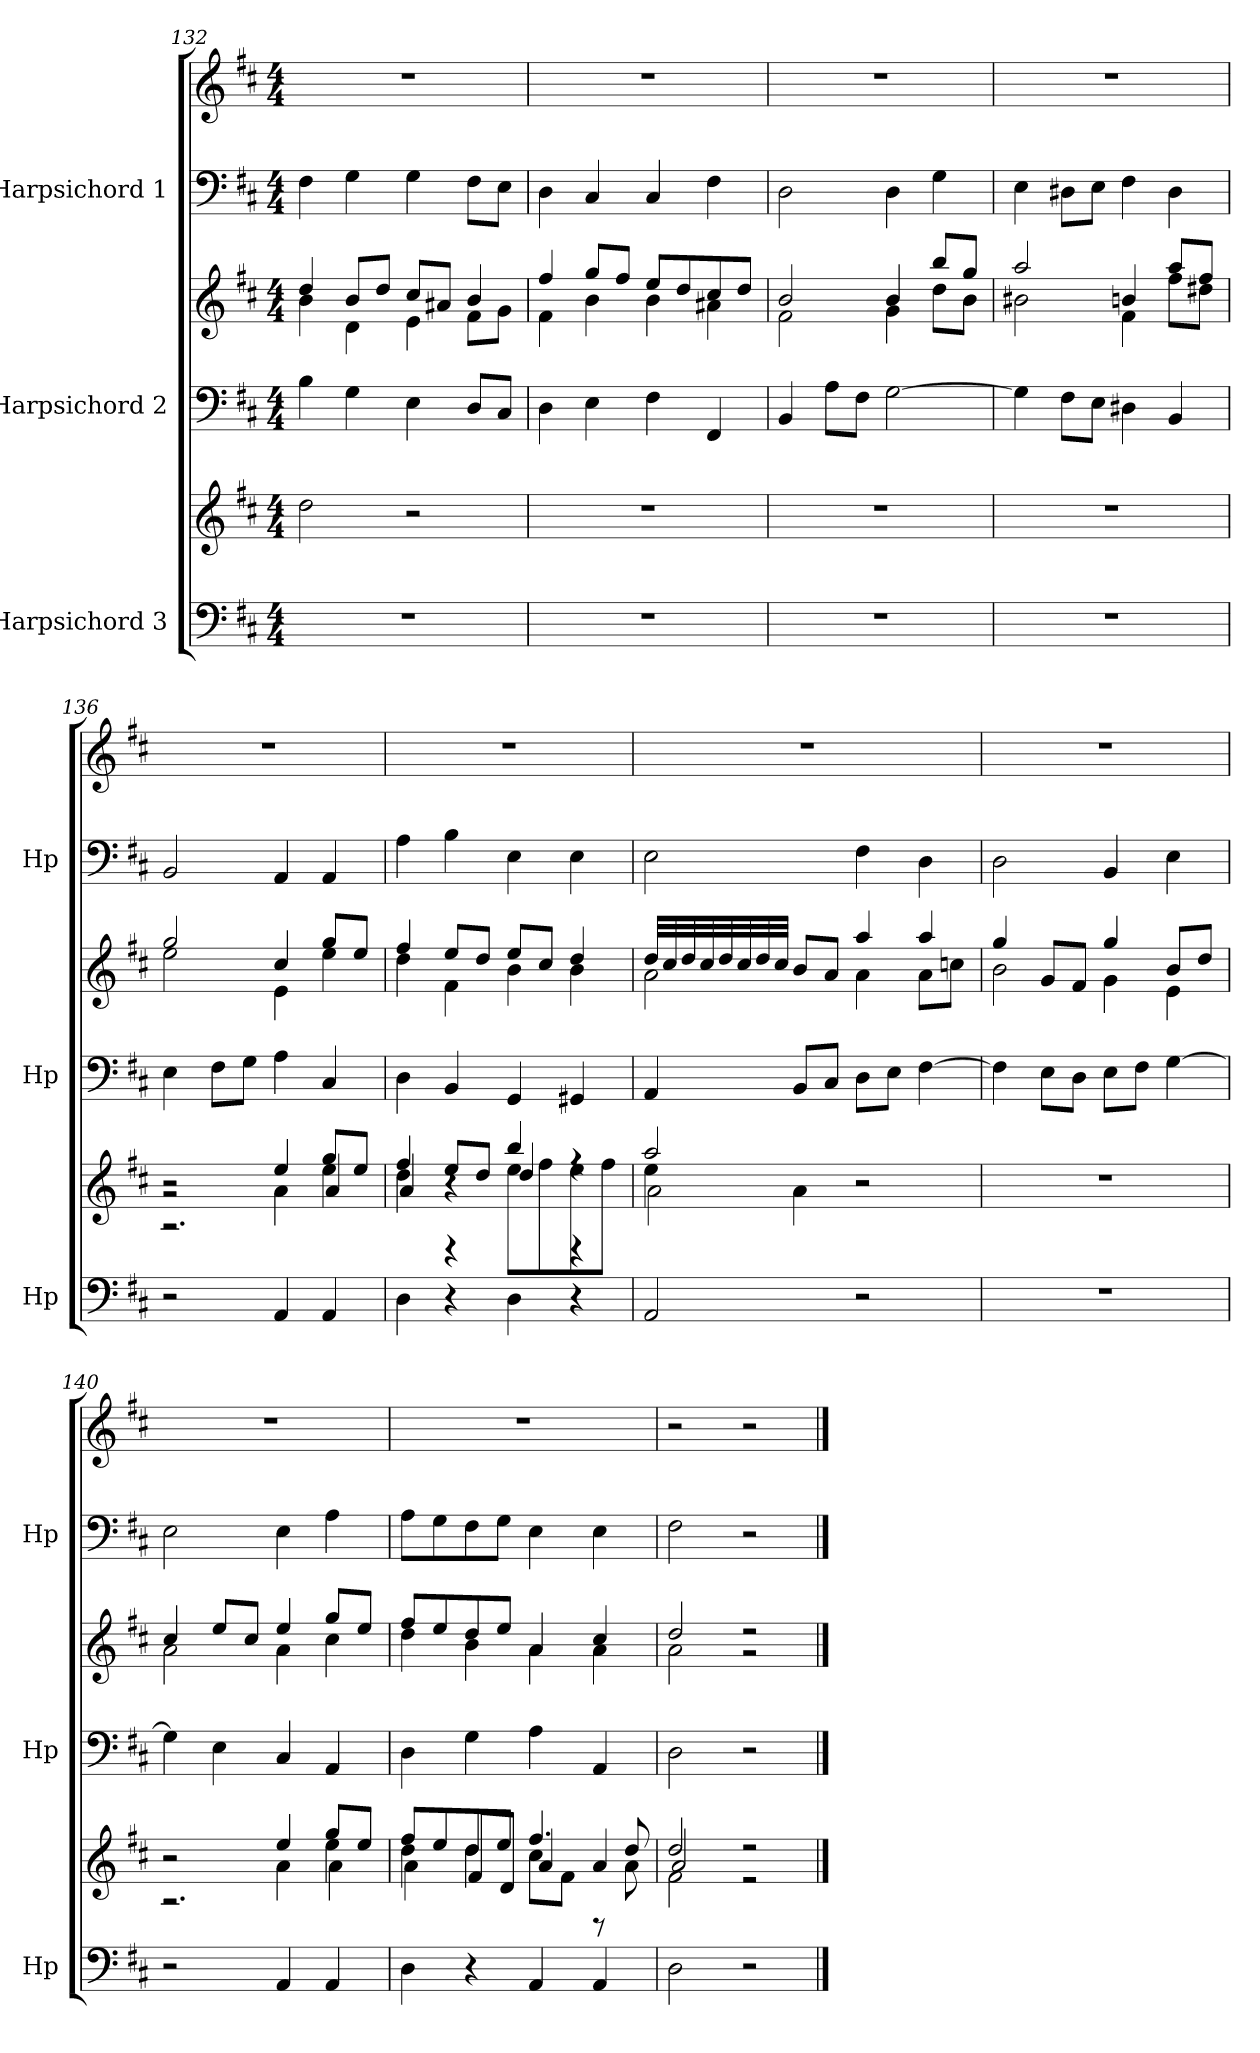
**kern	**kern	**kern	**kern	**kern	**kern
*part3	*part3	*part2	*part2	*part1	*part1
*staff6	*staff5	*staff4	*staff3	*staff2	*staff1
*I"Harpsichord 3	*	*I"Harpsichord 2	*	*I"Harpsichord 1	*
*I'Hp	*	*I'Hp	*	*I'Hp	*
*clefF4	*clefG2	*clefF4	*clefG2	*clefF4	*clefG2
*k[f#c#]	*k[f#c#]	*k[f#c#]	*k[f#c#]	*k[f#c#]	*k[f#c#]
*M4/4	*M4/4	*M4/4	*M4/4	*M4/4	*M4/4
=132	=132	=132	=132	=132	=132
*	*	*	*^	*	*
1r	2dd\	4B\	4dd/	4b\	4F#\	1r
.	.	4G\	8b/L	4d\	4G\	.
.	.	.	8dd/J	.	.	.
.	2r	4E\	8cc#/L	4e\	4G\	.
.	.	.	8a#X/J	.	.	.
.	.	8D/L	4b/	8f#\L	8F#\L	.
.	.	8C#/J	.	8g\J	8E\J	.
=133	=133	=133	=133	=133	=133	=133
1r	1r	4D\	4ff#/	4f#\	4D\	1r
.	.	4E\	8gg/L	4b\	4C#/	.
.	.	.	8ff#/J	.	.	.
.	.	4F#\	8ee/L	4b\	4C#/	.
.	.	.	8dd/	.	.	.
.	.	4FF#/	8cc#/	4a#X\	4F#\	.
.	.	.	8dd/J	.	.	.
!!LO:LB:g=z
=134	=134	=134	=134	=134	=134	=134
1r	1r	4BB/	2b/	2f#\	2D\	1r
.	.	8A\L	.	.	.	.
.	.	8F#\J	.	.	.	.
.	.	[2G\	4b/	4g\	4D\	.
.	.	.	8bb/L	8dd\L	4G\	.
.	.	.	8gg/J	8b\J	.	.
=135	=135	=135	=135	=135	=135	=135
1r	1r	4G\]	2aa/	2b#X\	4E\	1r
.	.	8F#\L	.	.	8D#X\L	.
.	.	8E\J	.	.	8E\J	.
.	.	4D#X\	4bn/	4f#\	4F#\	.
.	.	4BB/	8aa/L	8ff#\L	4D#\	.
.	.	.	8ff#/J	8dd#X\J	.	.
=136	=136	=136	=136	=136	=136	=136
*	*^	*	*	*	*	*
*	*	*^	*	*	*	*	*
2r	2rg	2r	2.rA	4E\	2gg/	2ee\	2BB/	1r
.	.	.	.	8F#\L	.	.	.	.
.	.	.	.	8G\J	.	.	.	.
4AA/	4ee/	4a\	.	4A\	4cc#/	4e\	4AA/	.
4AA/	8gg/L	4ee\	4a/	4C#/	8gg/L	4ee\	4AA/	.
.	8ee/J	.	.	.	8ee/J	.	.	.
=137	=137	=137	=137	=137	=137	=137	=137	=137
4D\	4ff#/	4dd\	4a/	4D\	4ff#/	4dd\	4A\	1r
4r	8ee/L	4r	4rD	4BB/	8ee/L	4f#\	4B\	.
.	8dd/J	.	.	.	8dd/J	.	.	.
4D\	4bb/	8ee\L	4dd/	4GG/	8ee/L	4b\	4E\	.
.	.	8ff#\	.	.	8cc#/J	.	.	.
4r	4rff	8ee\	4rD	4GG#X/	4dd/	4b\	4E\	.
.	.	8ff#\J	.	.	.	.	.	.
=138	=138	=138	=138	=138	=138	=138	=138	=138
2AA/	2aa/	4ee\	2a\	4AA/	32dd/LLL	2a\	2E\	1r
.	.	.	.	.	32cc#/	.	.	.
.	.	.	.	.	32dd/	.	.	.
.	.	.	.	.	32cc#/	.	.	.
.	.	.	.	.	32dd/	.	.	.
.	.	.	.	.	32cc#/	.	.	.
.	.	.	.	.	32dd/	.	.	.
.	.	.	.	.	32cc#/JJJ	.	.	.
.	.	4a\	.	8BB/L	8b/L	.	.	.
.	.	.	.	8C#/J	8a/J	.	.	.
2r	2r	2r	2r	8D\L	4aa/	4a\	4F#\	.
.	.	.	.	8E\J	.	.	.	.
.	.	.	.	[4F#\	4aa/	8a\L	4D\	.
.	.	.	.	.	.	8ccn\J	.	.
*	*v	*v	*v	*	*	*	*	*
!!LO:PB:g=z
=139	=139	=139	=139	=139	=139	=139
1r	1r	4F#\]	4gg/	2b\	2D\	1r
.	.	8E\L	8g/L	.	.	.
.	.	8D\J	8f#/J	.	.	.
.	.	8E\L	4gg/	4g\	4BB/	.
.	.	8F#\J	.	.	.	.
.	.	[4G\	8b/L	4e\	4E\	.
.	.	.	8dd/J	.	.	.
=140	=140	=140	=140	=140	=140	=140
*	*^	*	*	*	*	*
*	*	*^	*	*	*	*	*
2r	2r	2r	2.rA	4G\]	4cc#/	2a\	2E\	1r
.	.	.	.	4E\	8ee/L	.	.	.
.	.	.	.	.	8cc#/J	.	.	.
4AA/	4ee/	4a\	.	4C#/	4ee/	4a\	4E\	.
4AA/	8gg/L	4ee\	4a\	4AA/	8gg/L	4cc#\	4A\	.
.	8ee/J	.	.	.	8ee/J	.	.	.
=141	=141	=141	=141	=141	=141	=141	=141	=141
4D\	8ff#/L	4dd\	4a\	4D\	8ff#/L	4dd\	8A\L	1r
.	8ee/	.	.	.	8ee/	.	8G\	.
4r	8dd/	4dd\	8f#/L	4G\	8dd/	4b\	8F#\	.
.	8ee/J	.	8d/J	.	8ee/J	.	8G\J	.
4AA/	4.ff#/	8cc#\L	4a/	4A\	4a/	4a\	4E\	.
.	.	8f#\J	.	.	.	.	.	.
4AA/	.	4a/	8rD	4AA/	4cc#/	4a\	4E\	.
.	8dd/	.	8a\	.	.	.	.	.
=142	=142	=142	=142	=142	=142	=142	=142	=142
2D\	2dd/	2f#\	2a/	2D\	2dd/	2a\	2F#\	2r
2r	2r	2r	2ryy	2r	2r	2r	2r	2r
*	*v	*v	*v	*	*v	*v	*	*
==	==	==	==	==	==
*-	*-	*-	*-	*-	*-
